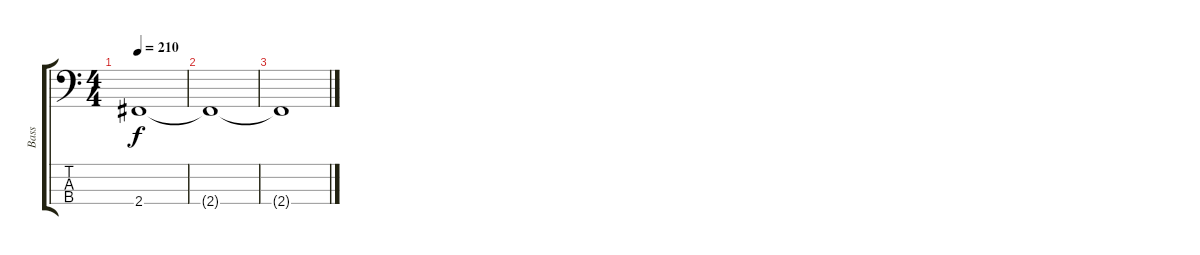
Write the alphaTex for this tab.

\track ("Bass" "Bass") {instrument slapbass2}
\staff {score tabs}
\tuning (G2 D2 A1 E1) {hide}
\ts (4 4)
\tempo 210
\clef f4
\ks c
2.4{t}.1{dy f} |
2.4{t}.1 |
2.4{t}.1
